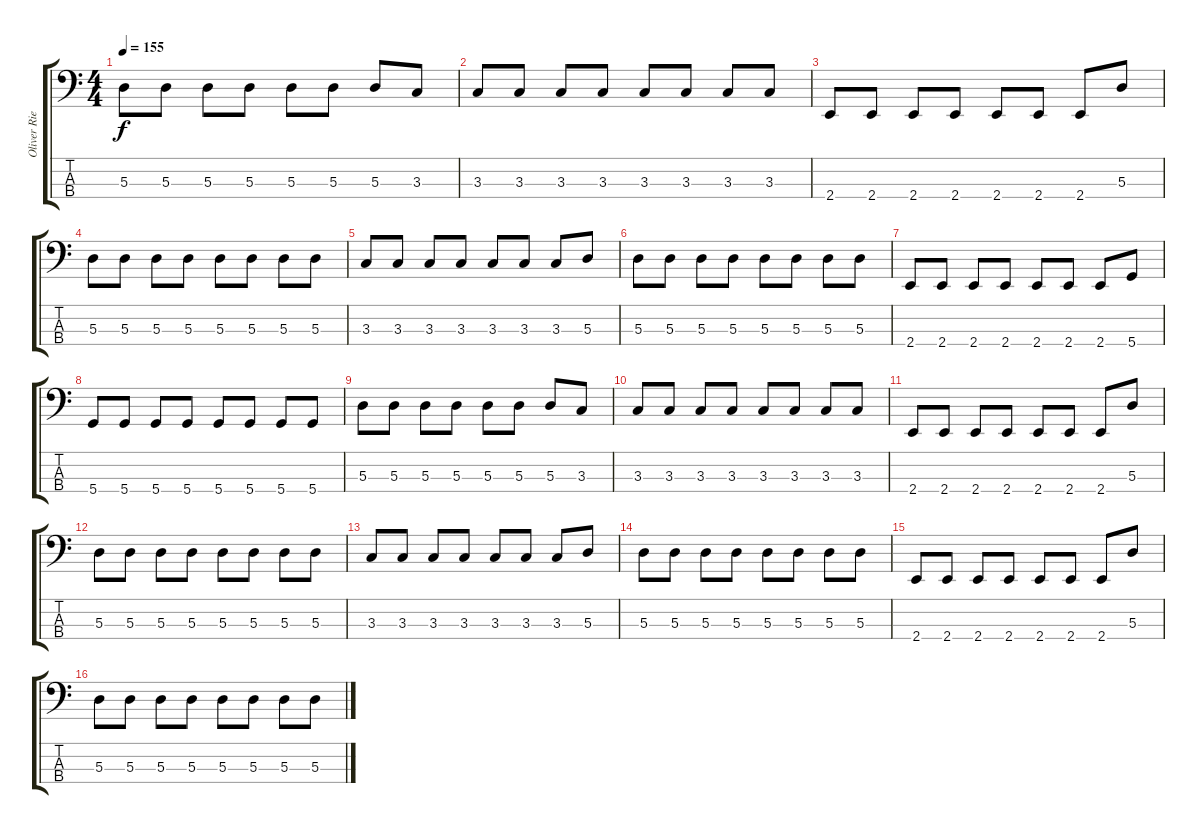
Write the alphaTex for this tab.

\track ("Oliver Riedell" "Oliver Rie") {instrument electricbasspick}
\staff {score tabs}
\tuning (G2 D2 A1 D1) {hide}
\ts (4 4)
\tempo 155
\clef f4
\ks c
5.3.8{dy f} 5.3.8 5.3.8 5.3.8 5.3.8 5.3.8 5.3.8 3.3.8 |
3.3.8 3.3.8 3.3.8 3.3.8 3.3.8 3.3.8 3.3.8 3.3.8 |
2.4.8 2.4.8 2.4.8 2.4.8 2.4.8 2.4.8 2.4.8 5.3.8 |
5.3.8 5.3.8 5.3.8 5.3.8 5.3.8 5.3.8 5.3.8 5.3.8 |
3.3.8 3.3.8 3.3.8 3.3.8 3.3.8 3.3.8 3.3.8 5.3.8 |
5.3.8 5.3.8 5.3.8 5.3.8 5.3.8 5.3.8 5.3.8 5.3.8 |
2.4.8 2.4.8 2.4.8 2.4.8 2.4.8 2.4.8 2.4.8 5.4.8 |
5.4.8 5.4.8 5.4.8 5.4.8 5.4.8 5.4.8 5.4.8 5.4.8 |
5.3.8 5.3.8 5.3.8 5.3.8 5.3.8 5.3.8 5.3.8 3.3.8 |
3.3.8 3.3.8 3.3.8 3.3.8 3.3.8 3.3.8 3.3.8 3.3.8 |
2.4.8 2.4.8 2.4.8 2.4.8 2.4.8 2.4.8 2.4.8 5.3.8 |
5.3.8 5.3.8 5.3.8 5.3.8 5.3.8 5.3.8 5.3.8 5.3.8 |
3.3.8 3.3.8 3.3.8 3.3.8 3.3.8 3.3.8 3.3.8 5.3.8 |
5.3.8 5.3.8 5.3.8 5.3.8 5.3.8 5.3.8 5.3.8 5.3.8 |
2.4.8 2.4.8 2.4.8 2.4.8 2.4.8 2.4.8 2.4.8 5.3.8 |
5.3.8 5.3.8 5.3.8 5.3.8 5.3.8 5.3.8 5.3.8 5.3.8
